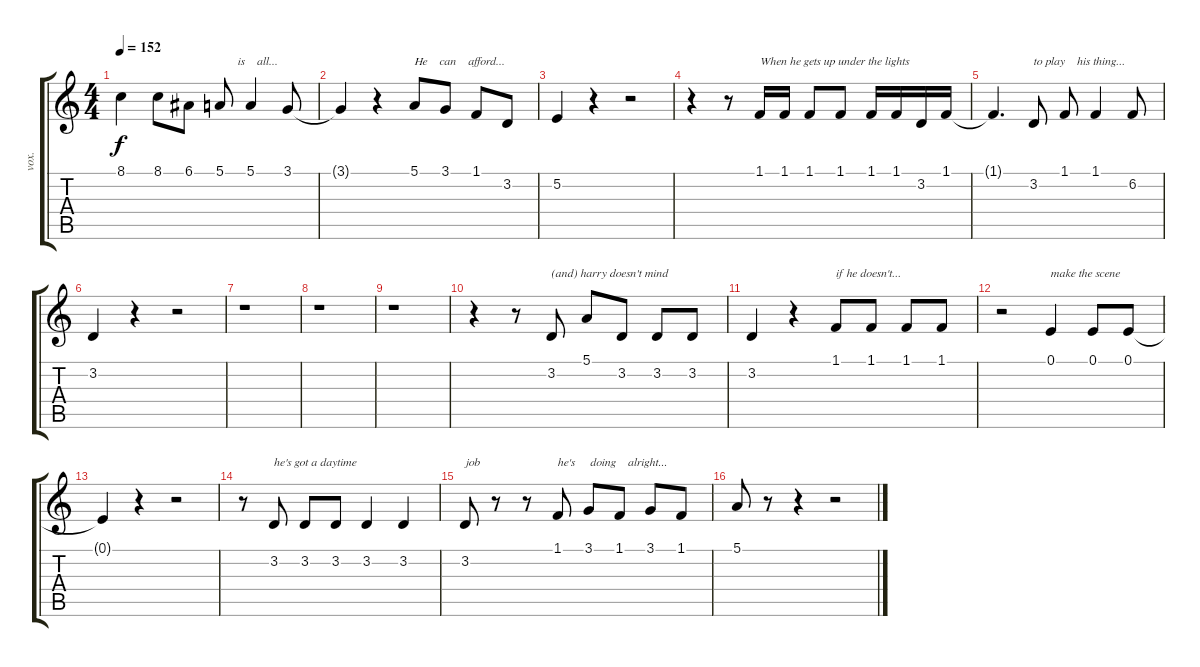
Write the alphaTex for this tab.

\track ("vox." "vox.") {instrument clarinet}
\staff {score tabs}
\tuning (E4 B3 G3 D3 A2 E2) {hide}
\ts (4 4)
\tempo 152
\clef g2
\ks c
8.1.4{dy f} 8.1.8 6.1.8 5.1.8{txt "      is    all..."} 5.1.4 3.1.8 |
3.1{t}.4 r.4 5.1.8{txt "He    can    afford..."} 3.1.8 1.1.8 3.2.8 |
5.2.4 r.4 r.2 |
r.4 r.8 1.1.16{txt "When he gets up under the lights "} 1.1.16 1.1.8 1.1.8 1.1.16 1.1.16 3.2.16 1.1.16 |
1.1{t}.4{d} 3.2.8{txt "to play    his thing..."} 1.1.8 1.1.4 6.2.8 |
3.2.4 r.4 r.2 |
r.1 |
r.1 |
r.1 |
r.4 r.8 3.2.8{txt "(and) harry doesn't mind "} 5.1.8 3.2.8 3.2.8 3.2.8 |
3.2.4 r.4 1.1.8{txt "if he doesn't..."} 1.1.8 1.1.8 1.1.8 |
r.2 0.1.4{txt "make the scene"} 0.1.8 0.1.8 |
0.1{t}.4 r.4 r.2 |
r.8 3.2.8{txt "he's got a daytime"} 3.2.8 3.2.8 3.2.4 3.2.4 |
3.2.8{txt "job"} r.8 r.8 1.1.8{txt "he's     doing    alright..."} 3.1.8 1.1.8 3.1.8 1.1.8 |
5.1.8 r.8 r.4 r.2
